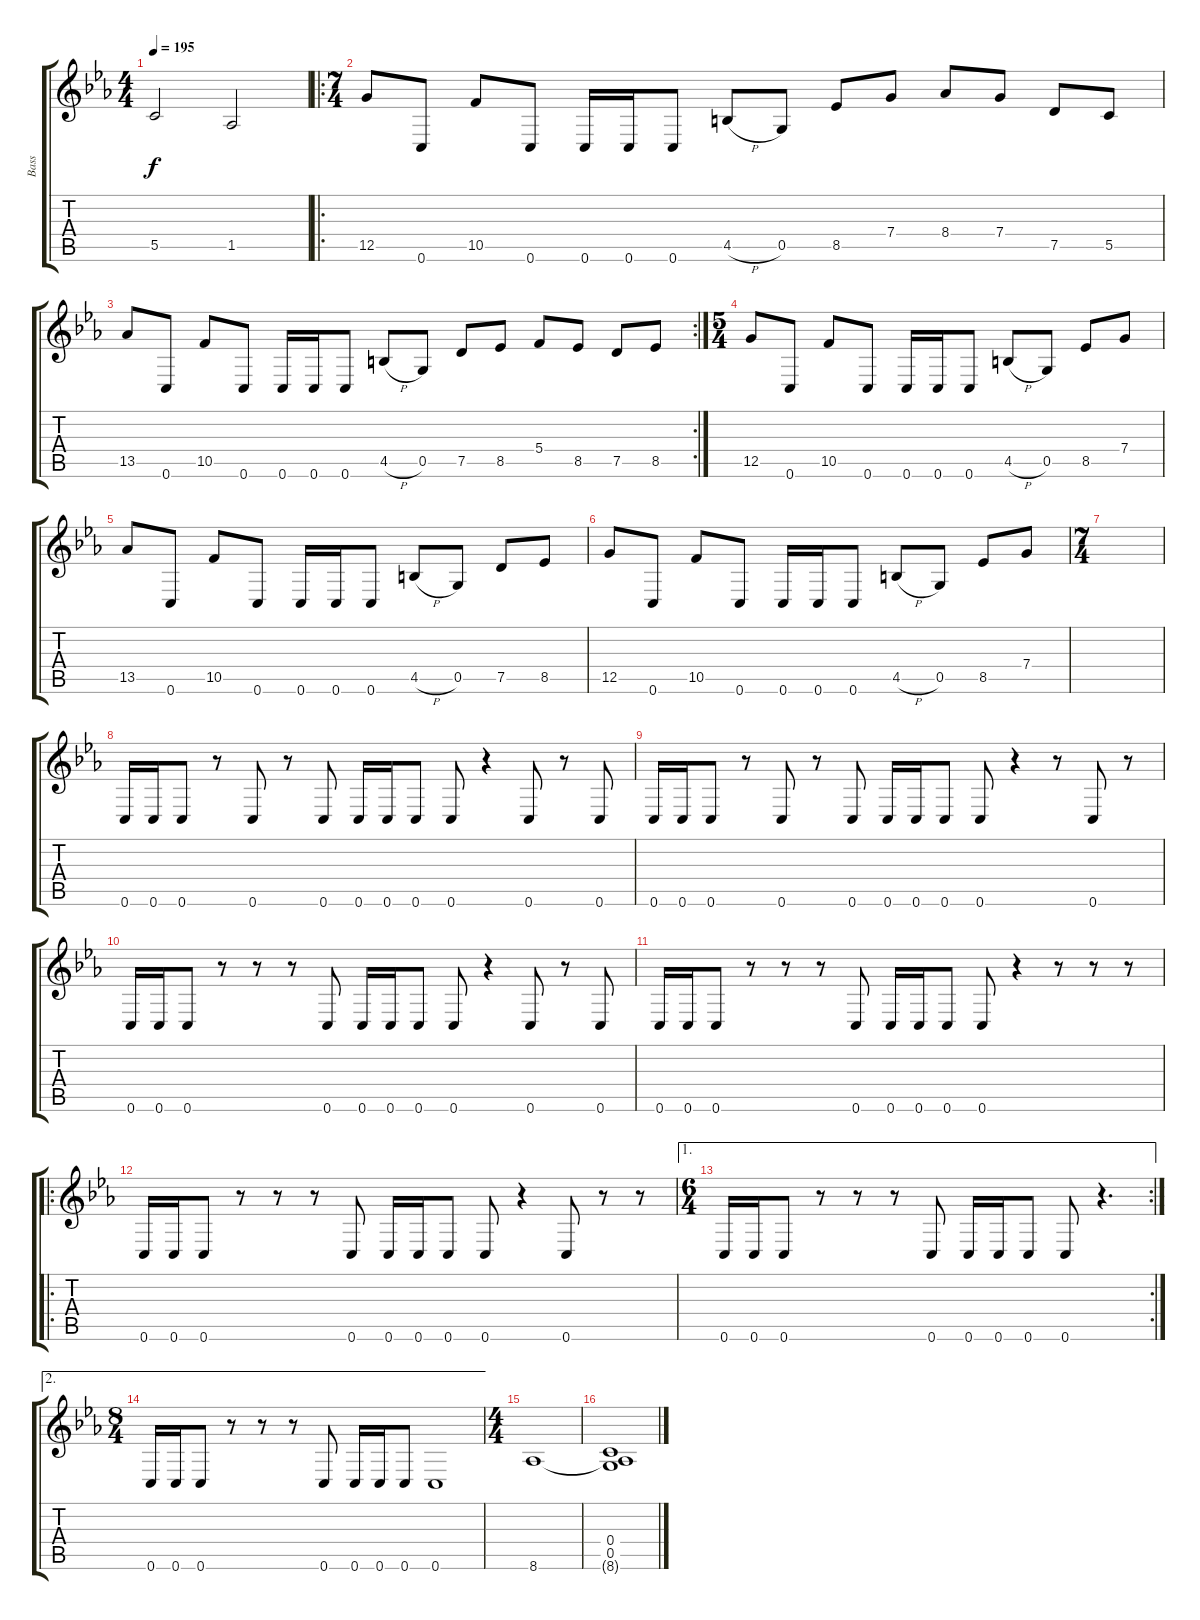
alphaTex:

\track ("Bass" "Bass") {instrument electricbasspick}
\staff {score tabs}
\tuning (D4 A3 F3 C3 G2 C2) {hide}
\ts (4 4)
\tempo 195
\clef g2
\ks cminor
5.5.2{dy f} 1.5.2 |
\ro
\ts (7 4)
12.5.8 0.6.8 10.5.8 0.6.8 0.6.16 0.6.16 0.6.8 4.5{h}.8 0.5.8 8.5.8 7.4.8 8.4.8 7.4.8 7.5.8 5.5.8 |
\rc 2
13.5.8 0.6.8 10.5.8 0.6.8 0.6.16 0.6.16 0.6.8 4.5{h}.8 0.5.8 7.5.8 8.5.8 5.4.8 8.5.8 7.5.8 8.5.8 |
\ts (5 4)
12.5.8 0.6.8 10.5.8 0.6.8 0.6.16 0.6.16 0.6.8 4.5{h}.8 0.5.8 8.5.8 7.4.8 |
13.5.8 0.6.8 10.5.8 0.6.8 0.6.16 0.6.16 0.6.8 4.5{h}.8 0.5.8 7.5.8 8.5.8 |
12.5.8 0.6.8 10.5.8 0.6.8 0.6.16 0.6.16 0.6.8 4.5{h}.8 0.5.8 8.5.8 7.4.8 |
\ts (7 4)
|
0.6.16 0.6.16 0.6.8 r.8 0.6.8 r.8 0.6.8 0.6.16 0.6.16 0.6.8 0.6.8 r.4 0.6.8 r.8 0.6.8 |
0.6.16 0.6.16 0.6.8 r.8 0.6.8 r.8 0.6.8 0.6.16 0.6.16 0.6.8 0.6.8 r.4 r.8 0.6.8 r.8 |
0.6.16 0.6.16 0.6.8 r.8 r.8 r.8 0.6.8 0.6.16 0.6.16 0.6.8 0.6.8 r.4 0.6.8 r.8 0.6.8 |
0.6.16 0.6.16 0.6.8 r.8 r.8 r.8 0.6.8 0.6.16 0.6.16 0.6.8 0.6.8 r.4 r.8 r.8 r.8 |
\ro
0.6.16 0.6.16 0.6.8 r.8 r.8 r.8 0.6.8 0.6.16 0.6.16 0.6.8 0.6.8 r.4 0.6.8 r.8 r.8 |
\ae 1
\rc 2
\ts (6 4)
0.6.16 0.6.16 0.6.8 r.8 r.8 r.8 0.6.8 0.6.16 0.6.16 0.6.8 0.6.8 r.4{d} |
\ae 2
\ts (8 4)
0.6.16 0.6.16 0.6.8 r.8 r.8 r.8 0.6.8 0.6.16 0.6.16 0.6.8 0.6.1 |
\ts (4 4)
8.6.1 |
(0.4 0.5 8.6{t}).1
